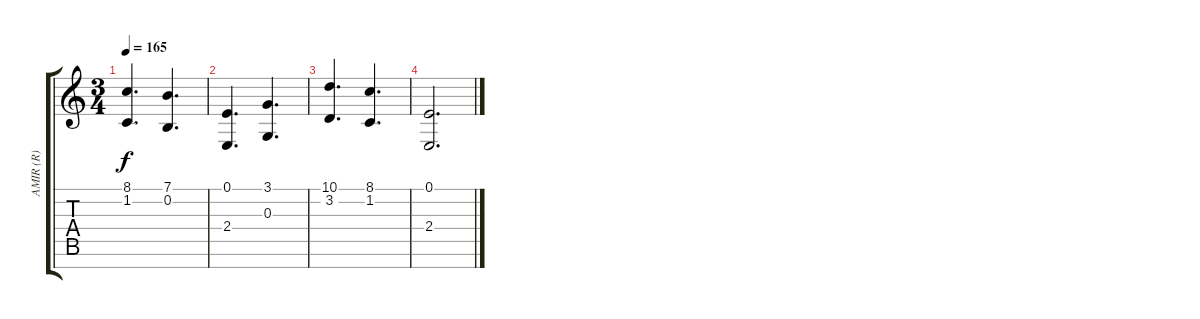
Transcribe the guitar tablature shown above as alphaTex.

\track ("AMIR (R)" "AMIR (R)") {instrument acousticgrandpiano}
\staff {score tabs}
\tuning (E4 B3 G3 D3 A2 E2 B1) {hide}
\ts (3 4)
\tempo 165
\clef g2
\ks c
(8.1 1.2).4{d dy f} (7.1 0.2).4{d} |
(0.1 2.4).4{d} (3.1 0.3).4{d} |
(10.1 3.2).4{d} (8.1 1.2).4{d} |
(0.1 2.4).2{d}
